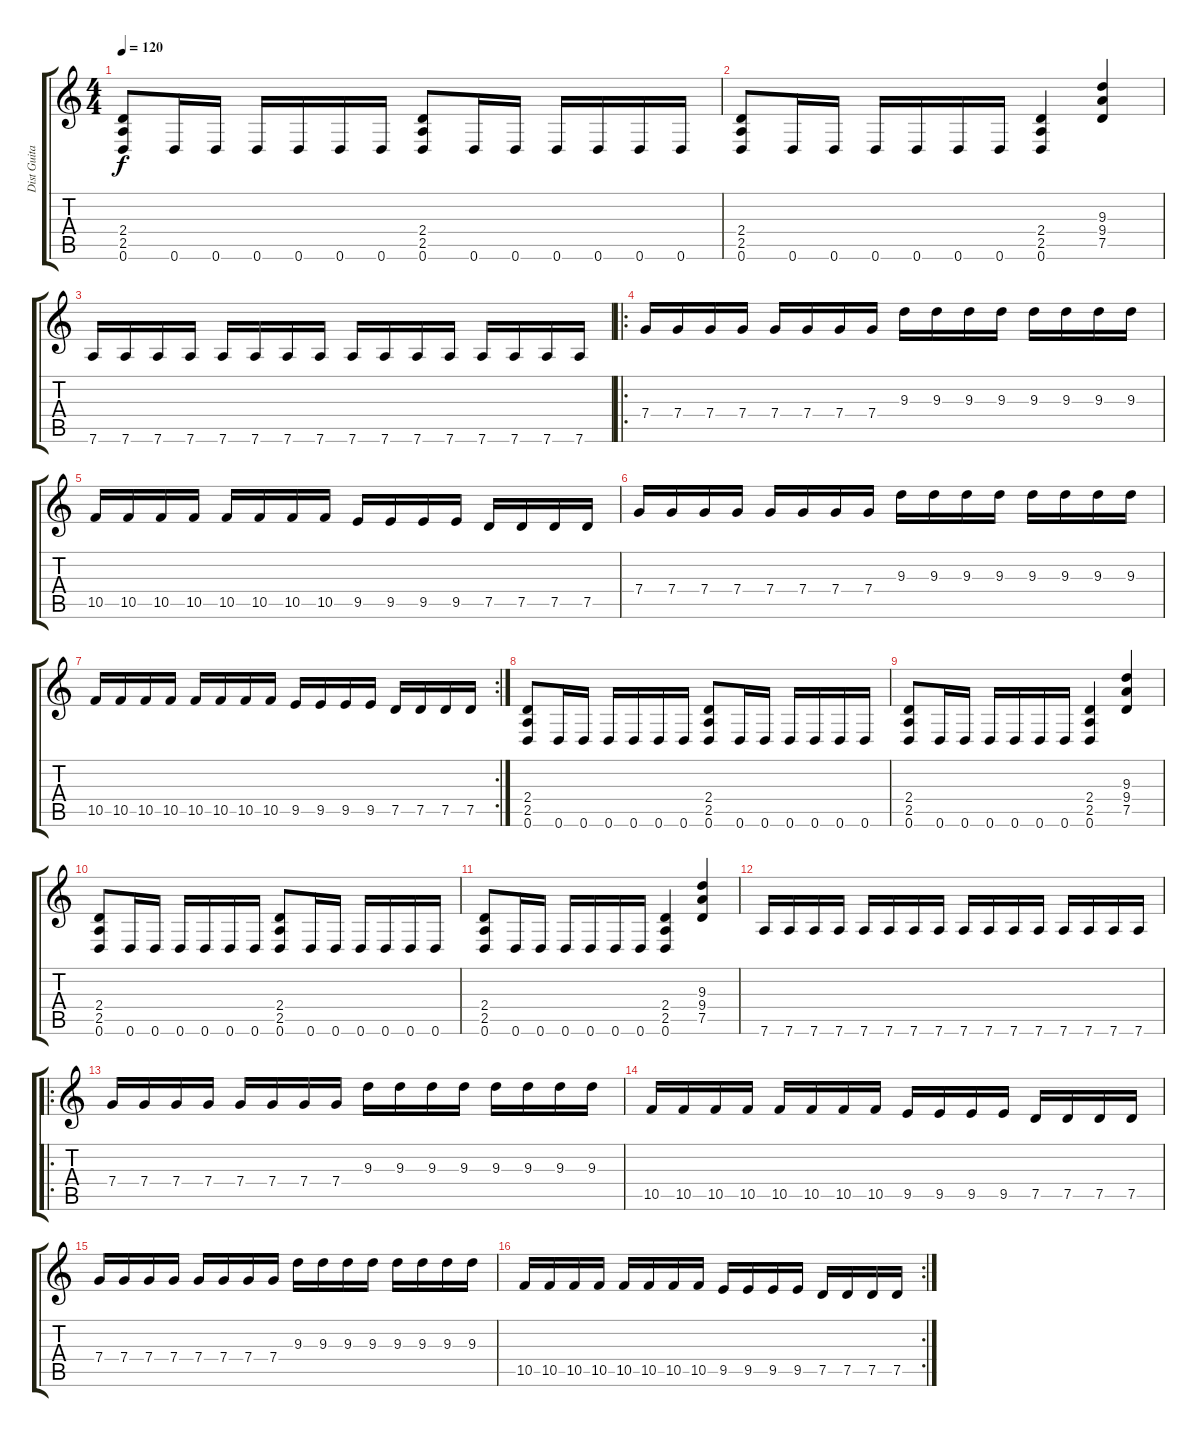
\track ("Dist Guitar II" "Dist Guita") {instrument distortionguitar}
\staff {score tabs}
\tuning (D4 A3 F3 C3 G2 D2) {hide}
\ts (4 4)
\tempo 120
\clef g2
\ks c
(2.4 2.5 0.6).8{dy f} 0.6.16 0.6.16 0.6.16 0.6.16 0.6.16 0.6.16 (2.4 2.5 0.6).8 0.6.16 0.6.16 0.6.16 0.6.16 0.6.16 0.6.16 |
(2.4 2.5 0.6).8 0.6.16 0.6.16 0.6.16 0.6.16 0.6.16 0.6.16 (2.4 2.5 0.6).4 (9.3 9.4 7.5).4 |
7.6.16 7.6.16 7.6.16 7.6.16 7.6.16 7.6.16 7.6.16 7.6.16 7.6.16 7.6.16 7.6.16 7.6.16 7.6.16 7.6.16 7.6.16 7.6.16 |
\ro
7.4.16 7.4.16 7.4.16 7.4.16 7.4.16 7.4.16 7.4.16 7.4.16 9.3.16 9.3.16 9.3.16 9.3.16 9.3.16 9.3.16 9.3.16 9.3.16 |
10.5.16 10.5.16 10.5.16 10.5.16 10.5.16 10.5.16 10.5.16 10.5.16 9.5.16 9.5.16 9.5.16 9.5.16 7.5.16 7.5.16 7.5.16 7.5.16 |
7.4.16 7.4.16 7.4.16 7.4.16 7.4.16 7.4.16 7.4.16 7.4.16 9.3.16 9.3.16 9.3.16 9.3.16 9.3.16 9.3.16 9.3.16 9.3.16 |
\rc 2
10.5.16 10.5.16 10.5.16 10.5.16 10.5.16 10.5.16 10.5.16 10.5.16 9.5.16 9.5.16 9.5.16 9.5.16 7.5.16 7.5.16 7.5.16 7.5.16 |
(2.4 2.5 0.6).8 0.6.16 0.6.16 0.6.16 0.6.16 0.6.16 0.6.16 (2.4 2.5 0.6).8 0.6.16 0.6.16 0.6.16 0.6.16 0.6.16 0.6.16 |
(2.4 2.5 0.6).8 0.6.16 0.6.16 0.6.16 0.6.16 0.6.16 0.6.16 (2.4 2.5 0.6).4 (9.3 9.4 7.5).4 |
(2.4 2.5 0.6).8 0.6.16 0.6.16 0.6.16 0.6.16 0.6.16 0.6.16 (2.4 2.5 0.6).8 0.6.16 0.6.16 0.6.16 0.6.16 0.6.16 0.6.16 |
(2.4 2.5 0.6).8 0.6.16 0.6.16 0.6.16 0.6.16 0.6.16 0.6.16 (2.4 2.5 0.6).4 (9.3 9.4 7.5).4 |
7.6.16 7.6.16 7.6.16 7.6.16 7.6.16 7.6.16 7.6.16 7.6.16 7.6.16 7.6.16 7.6.16 7.6.16 7.6.16 7.6.16 7.6.16 7.6.16 |
\ro
7.4.16 7.4.16 7.4.16 7.4.16 7.4.16 7.4.16 7.4.16 7.4.16 9.3.16 9.3.16 9.3.16 9.3.16 9.3.16 9.3.16 9.3.16 9.3.16 |
10.5.16 10.5.16 10.5.16 10.5.16 10.5.16 10.5.16 10.5.16 10.5.16 9.5.16 9.5.16 9.5.16 9.5.16 7.5.16 7.5.16 7.5.16 7.5.16 |
7.4.16 7.4.16 7.4.16 7.4.16 7.4.16 7.4.16 7.4.16 7.4.16 9.3.16 9.3.16 9.3.16 9.3.16 9.3.16 9.3.16 9.3.16 9.3.16 |
\rc 2
10.5.16 10.5.16 10.5.16 10.5.16 10.5.16 10.5.16 10.5.16 10.5.16 9.5.16 9.5.16 9.5.16 9.5.16 7.5.16 7.5.16 7.5.16 7.5.16
